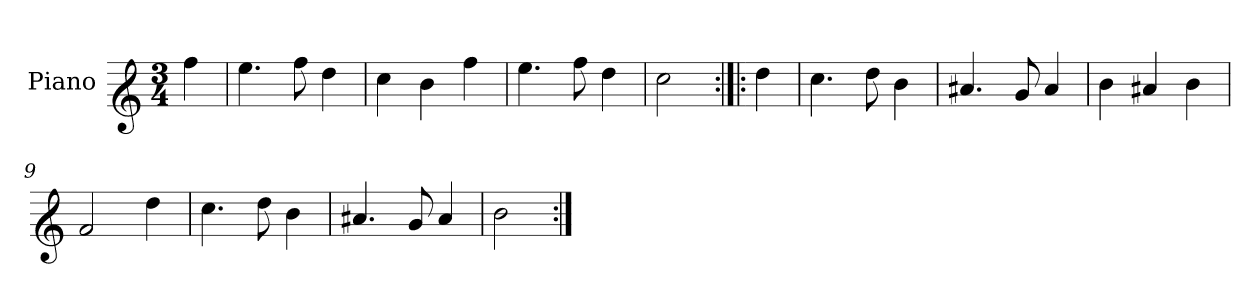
**kern
*part1
*staff1
*I"Piano
*I'Pno.
*clefG1
*k[]
*M3/4
=
4aa\
=1
4.gg\
8aa\
4ff\
=2
4ee\
4dd\
4aa\
=3
4.gg\
8aa\
4ff\
=4
2ee\
=5:|!|:
4ff\
=6
4.ee\
8ff\
4dd\
=7
4.cc#X/
8b/
4cc#/
=8
4dd\
4cc#X/
4dd\
=9
2a/
4ff\
=10
4.ee\
8ff\
4dd\
=11
4.cc#X/
8b/
4cc#/
=12
2dd\
=:|!
*-
